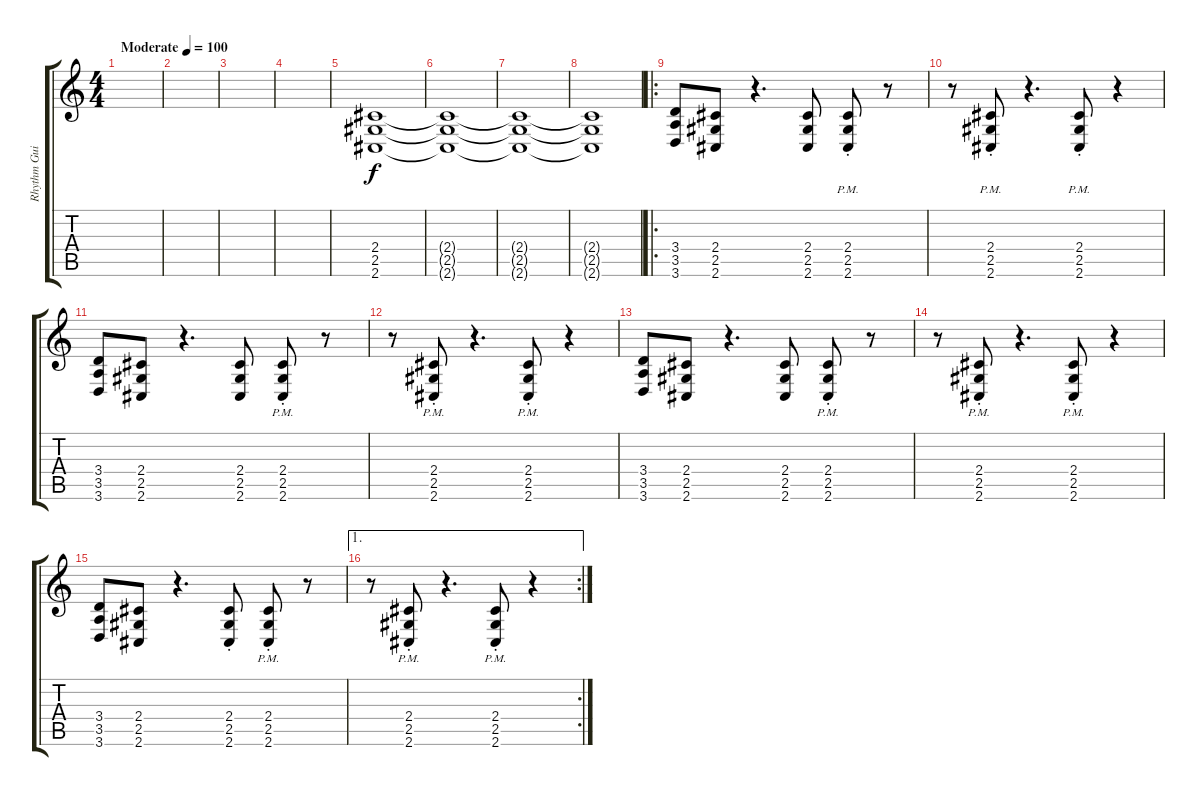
\track ("Rhythm Guitar" "Rhythm Gui") {instrument distortionguitar}
\staff {score tabs}
\tuning (Db4 Ab3 E3 B2 Gb2 B1) {hide}
\ts (4 4)
\tempo (100 "Moderate")
\clef g2
\ks c
|
|
|
|
(2.4 2.5 2.6).1 |
(2.4{t} 2.5{t} 2.6{t}).1{volume 0} |
(2.4{t} 2.5{t} 2.6{t}).1 |
(2.4{t} 2.5{t} 2.6{t}).1 |
\ro
(3.4 3.5 3.6).8{volume 13} (2.4 2.5 2.6).8 r.4{d} (2.4 2.5 2.6).8 (2.4{pm st} 2.5{pm st} 2.6{pm st}).8 r.8 |
r.8 (2.4{pm st} 2.5{pm st} 2.6{pm st}).8 r.4{d} (2.4{pm st} 2.5{pm st} 2.6{pm st}).8 r.4 |
(3.4 3.5 3.6).8 (2.4 2.5 2.6).8 r.4{d} (2.4 2.5 2.6).8 (2.4{pm st} 2.5{pm st} 2.6{pm st}).8 r.8 |
r.8 (2.4{pm st} 2.5{pm st} 2.6{pm st}).8 r.4{d} (2.4{pm st} 2.5{pm st} 2.6{pm st}).8 r.4 |
(3.4 3.5 3.6).8 (2.4 2.5 2.6).8 r.4{d} (2.4 2.5 2.6).8 (2.4{pm st} 2.5{pm st} 2.6{pm st}).8 r.8 |
r.8 (2.4{pm st} 2.5{pm st} 2.6{pm st}).8 r.4{d} (2.4{pm st} 2.5{pm st} 2.6{pm st}).8 r.4 |
(3.4 3.5 3.6).8 (2.4 2.5 2.6).8 r.4{d} (2.4{st} 2.5{st} 2.6{st}).8 (2.4{pm st} 2.5{pm st} 2.6{pm st}).8 r.8 |
\ae 1
\rc 2
r.8 (2.4{pm st} 2.5{pm st} 2.6{pm st}).8 r.4{d} (2.4{pm st} 2.5{pm st} 2.6{pm st}).8 r.4
